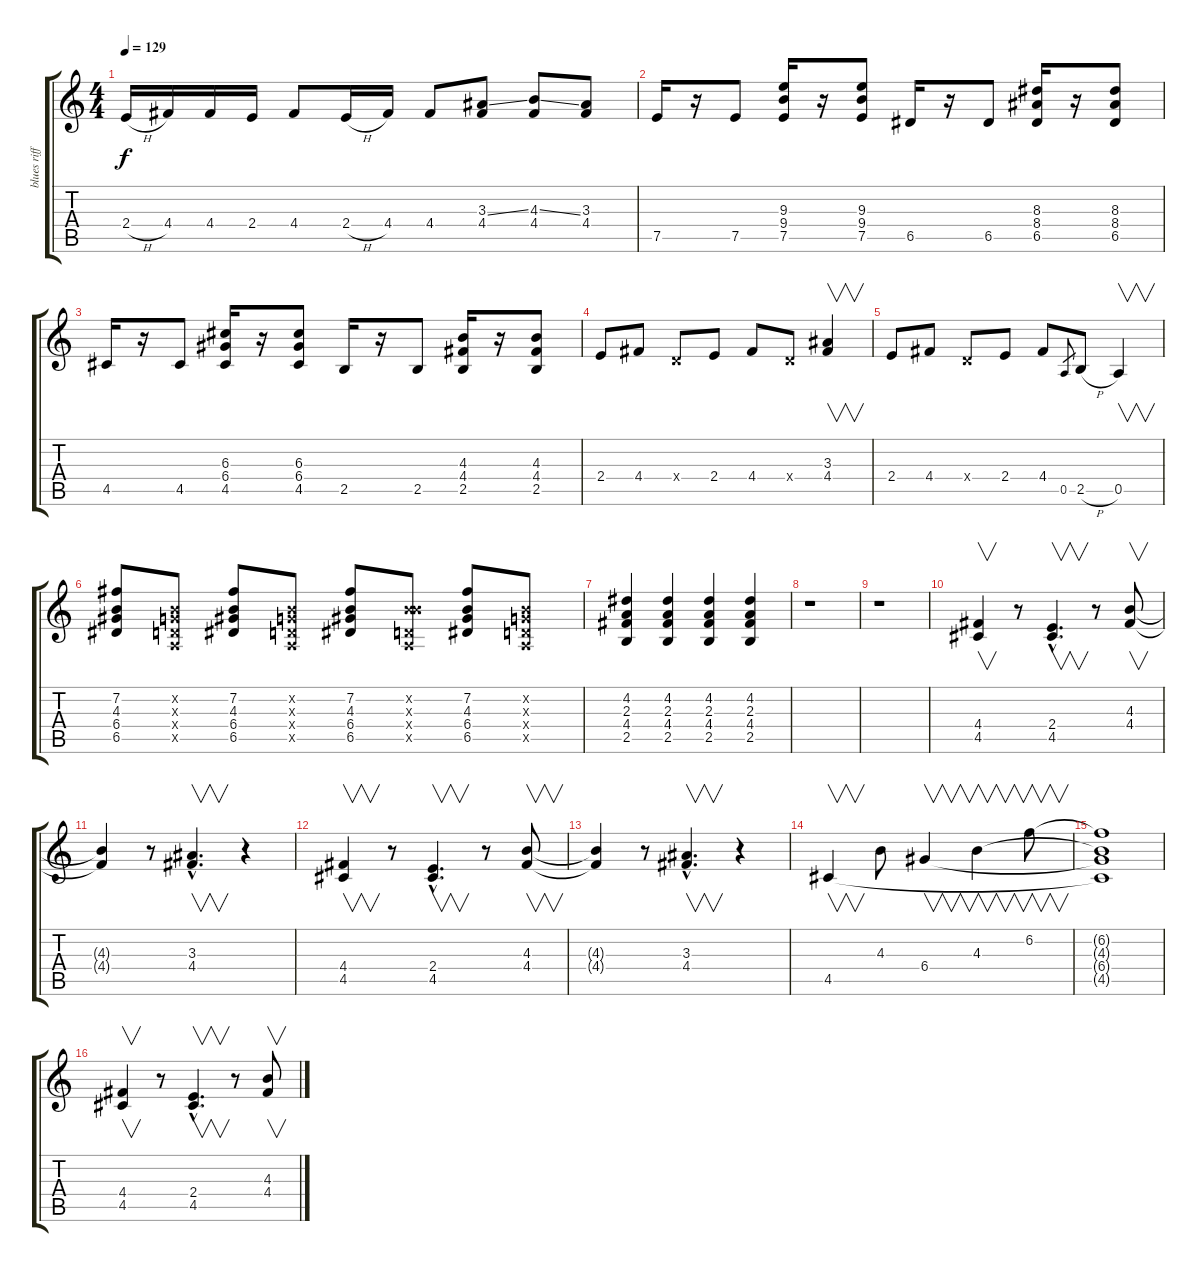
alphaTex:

\track ("blues riff" "blues riff") {instrument distortionguitar}
\staff {score tabs}
\tuning (E4 B3 G3 D3 A2 D2) {hide}
\ts (4 4)
\tempo 129
\clef g2
\ks c
2.4{h}.16{dy f} 4.4.16 4.4.16 2.4.16 4.4.8 2.4{h}.16 4.4.16 4.4.8 (3.3{ss} 4.4).8 (4.3{ss} 4.4).8 (3.3 4.4).8 |
7.5.16 r.16 7.5.8 (9.3 9.4 7.5).16 r.16 (9.3 9.4 7.5).8 6.5.16 r.16 6.5.8 (8.3 8.4 6.5).16 r.16 (8.3 8.4 6.5).8 |
4.5.16 r.16 4.5.8 (6.3 6.4 4.5).16 r.16 (6.3 6.4 4.5).8 2.5.16 r.16 2.5.8 (4.3 4.4 2.5).16 r.16 (4.3 4.4 2.5).8 |
2.4.8 4.4.8 0.4{x}.8 2.4.8 4.4.8 0.4{x}.8 (3.3 4.4).4{v} |
2.4.8 4.4.8 0.4{x}.8 2.4.8 4.4.8 0.5.8{gr} 2.5{h}.8 0.5.4{v} |
(7.2 4.3 6.4 6.5).8 (0.2{x} 0.3{x} 0.4{x} 0.5{x}).8 (7.2 4.3 6.4 6.5).8 (0.2{x} 0.3{x} 0.4{x} 0.5{x}).8 (7.2 4.3 6.4 6.5).8 (0.2{x} 4.3{x} 0.4{x} 0.5{x}).8 (7.2 4.3 6.4 6.5).8 (0.2{x} 0.3{x} 0.4{x} 0.5{x}).8 |
(4.2 2.3 4.4 2.5).4 (4.2 2.3 4.4 2.5).4 (4.2 2.3 4.4 2.5).4 (4.2 2.3 4.4 2.5).4 |
r.1 |
r.1 |
(4.4 4.5).4{v} r.8 (2.4{hac} 4.5{hac}).4{v d} r.8 (4.3 4.4).8{v} |
(4.3{t} 4.4{t}).4 r.8 (3.3{hac} 4.4{hac}).4{v d} r.4 |
(4.4 4.5).4{v} r.8 (2.4{hac} 4.5{hac}).4{v d} r.8 (4.3 4.4).8{v} |
(4.3{t} 4.4{t}).4 r.8 (3.3{hac} 4.4{hac}).4{v d} r.4 |
4.5.4{v} 4.3.8 6.4.4{v} 4.3.4{v} 6.2.8{v} |
(6.2{t} 4.3{t} 6.4{t} 4.5{t}).1 |
(4.4 4.5).4{v} r.8 (2.4{hac} 4.5{hac}).4{v d} r.8 (4.3 4.4).8{v}
